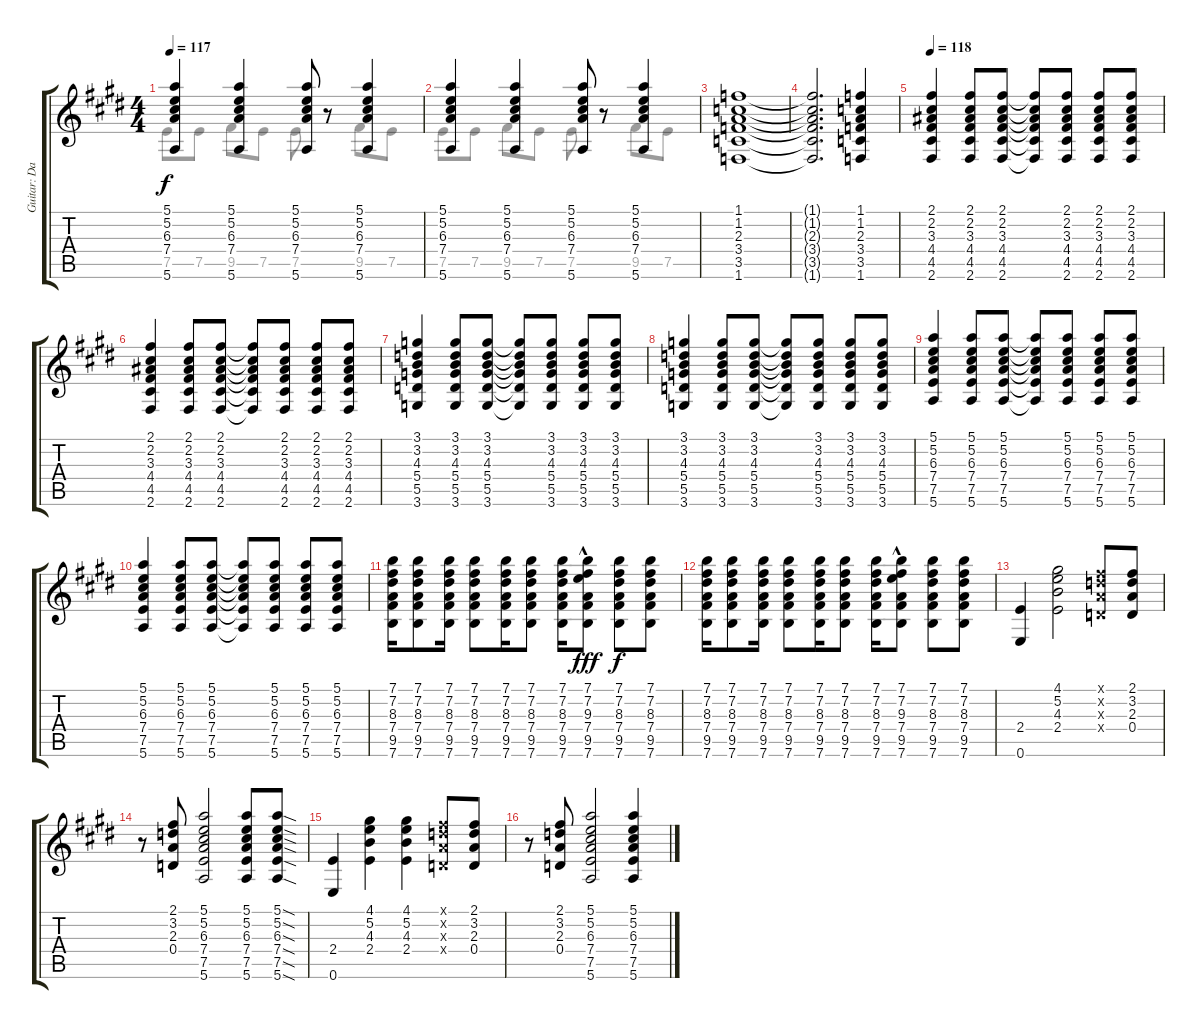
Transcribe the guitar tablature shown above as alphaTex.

\track ("Guitar: Dave" "Guitar: Da") {instrument electricguitarclean}
\staff {score tabs}
\tuning (E4 B3 G3 D3 A2 E2) {hide}
\voice
\ts (4 4)
\tempo 117
\clef g2
\ks e
(5.1 5.2 6.3 7.4 5.6).4{dy f beam Up} (5.1 5.2 6.3 7.4 5.6).4{beam Up} (5.1 5.2 6.3 7.4 5.6).8{beam Up} r.8 (5.1 5.2 6.3 7.4 5.6).4{beam Up} |
(5.1 5.2 6.3 7.4 5.6).4{beam Up} (5.1 5.2 6.3 7.4 5.6).4{beam Up} (5.1 5.2 6.3 7.4 5.6).8{beam Up} r.8 (5.1 5.2 6.3 7.4 5.6).4{beam Up} |
(1.1 1.2 2.3 3.4 3.5 1.6).1 |
(1.1{t} 1.2{t} 2.3{t} 3.4{t} 3.5{t} 1.6{t}).2{d} (1.1 1.2 2.3 3.4 3.5 1.6).4 |
\tempo 118
(2.1 2.2 3.3 4.4 4.5 2.6).4 (2.1 2.2 3.3 4.4 4.5 2.6).8 (2.1 2.2 3.3 4.4 4.5 2.6).8 (2.1{t} 2.2{t} 3.3{t} 4.4{t} 4.5{t} 2.6{t}).8 (2.1 2.2 3.3 4.4 4.5 2.6).8 (2.1 2.2 3.3 4.4 4.5 2.6).8 (2.1 2.2 3.3 4.4 4.5 2.6).8 |
(2.1 2.2 3.3 4.4 4.5 2.6).4 (2.1 2.2 3.3 4.4 4.5 2.6).8 (2.1 2.2 3.3 4.4 4.5 2.6).8 (2.1{t} 2.2{t} 3.3{t} 4.4{t} 4.5{t} 2.6{t}).8 (2.1 2.2 3.3 4.4 4.5 2.6).8 (2.1 2.2 3.3 4.4 4.5 2.6).8 (2.1 2.2 3.3 4.4 4.5 2.6).8 |
(3.1 3.2 4.3 5.4 5.5 3.6).4 (3.1 3.2 4.3 5.4 5.5 3.6).8 (3.1 3.2 4.3 5.4 5.5 3.6).8 (3.1{t} 3.2{t} 4.3{t} 5.4{t} 5.5{t} 3.6{t}).8 (3.1 3.2 4.3 5.4 5.5 3.6).8 (3.1 3.2 4.3 5.4 5.5 3.6).8 (3.1 3.2 4.3 5.4 5.5 3.6).8 |
(3.1 3.2 4.3 5.4 5.5 3.6).4 (3.1 3.2 4.3 5.4 5.5 3.6).8 (3.1 3.2 4.3 5.4 5.5 3.6).8 (3.1{t} 3.2{t} 4.3{t} 5.4{t} 5.5{t} 3.6{t}).8 (3.1 3.2 4.3 5.4 5.5 3.6).8 (3.1 3.2 4.3 5.4 5.5 3.6).8 (3.1 3.2 4.3 5.4 5.5 3.6).8 |
(5.1 5.2 6.3 7.4 7.5 5.6).4 (5.1 5.2 6.3 7.4 7.5 5.6).8 (5.1 5.2 6.3 7.4 7.5 5.6).8 (5.1{t} 5.2{t} 6.3{t} 7.4{t} 7.5{t} 5.6{t}).8 (5.1 5.2 6.3 7.4 7.5 5.6).8 (5.1 5.2 6.3 7.4 7.5 5.6).8 (5.1 5.2 6.3 7.4 7.5 5.6).8 |
(5.1 5.2 6.3 7.4 7.5 5.6).4 (5.1 5.2 6.3 7.4 7.5 5.6).8 (5.1 5.2 6.3 7.4 7.5 5.6).8 (5.1{t} 5.2{t} 6.3{t} 7.4{t} 7.5{t} 5.6{t}).8 (5.1 5.2 6.3 7.4 7.5 5.6).8 (5.1 5.2 6.3 7.4 7.5 5.6).8 (5.1 5.2 6.3 7.4 7.5 5.6).8 |
(7.1 7.2 8.3 7.4 9.5 7.6).16 (7.1 7.2 8.3 7.4 9.5 7.6).8 (7.1 7.2 8.3 7.4 9.5 7.6).16 (7.1 7.2 8.3 7.4 9.5 7.6).8 (7.1 7.2 8.3 7.4 9.5 7.6).16 (7.1 7.2 8.3 7.4 9.5 7.6).8 (7.1 7.2 8.3 7.4 9.5 7.6).16{beam merge} (7.1 7.2 9.3{hac} 7.4 9.5 7.6).8{dy fff} (7.1 7.2 8.3 7.4 9.5 7.6).8{dy f} (7.1 7.2 8.3 7.4 9.5 7.6).8 |
(7.1 7.2 8.3 7.4 9.5 7.6).16 (7.1 7.2 8.3 7.4 9.5 7.6).8 (7.1 7.2 8.3 7.4 9.5 7.6).16 (7.1 7.2 8.3 7.4 9.5 7.6).8 (7.1 7.2 8.3 7.4 9.5 7.6).16 (7.1 7.2 8.3 7.4 9.5 7.6).8 (7.1 7.2 8.3 7.4 9.5 7.6).16{volume 8 beam merge} (7.1 7.2 9.3{hac} 7.4 9.5 7.6).8{volume 8} (7.1 7.2 8.3 7.4 9.5 7.6).8{volume 8} (7.1 7.2 8.3 7.4 9.5 7.6).8{volume 8} |
(2.4 0.6).4 (4.1 5.2 4.3 2.4).2 (2.1{x} 3.2{x} 2.3{x} 0.4{x}).8 (2.1 3.2 2.3 0.4).8 |
r.8 (2.1 3.2 2.3 0.4).8 (5.1 5.2 6.3 7.4 7.5 5.6).2 (5.1 5.2 6.3 7.4 7.5 5.6).8 (5.1{sod} 5.2{sod} 6.3{sod} 7.4{sod} 7.5{sod} 5.6{sod}).8 |
(2.4 0.6).4 (4.1 5.2 4.3 2.4).4 (4.1 5.2 4.3 2.4).4 (2.1{x} 3.2{x} 2.3{x} 0.4{x}).8 (2.1 3.2 2.3 0.4).8 |
r.8 (2.1 3.2 2.3 0.4).8 (5.1 5.2 6.3 7.4 7.5 5.6).2 (5.1 5.2 6.3 7.4 7.5 5.6).4
\voice
\clef g2
\ottava regular
\simile none
\ks e
7.5.8{dy f beam Down} 7.5.8{beam Down} 9.5.8{beam Down} 7.5.8{beam Down} 7.5.8{beam Down} r.8 9.5.8{beam Down} 7.5.8{beam Down} |
7.5.8{beam Down} 7.5.8{beam Down} 9.5.8{beam Down} 7.5.8{beam Down} 7.5.8{beam Down} r.8 9.5.8{beam Down} 7.5.8{beam Down} |
|
|
|
|
|
|
|
|
|
|
|
|
|
